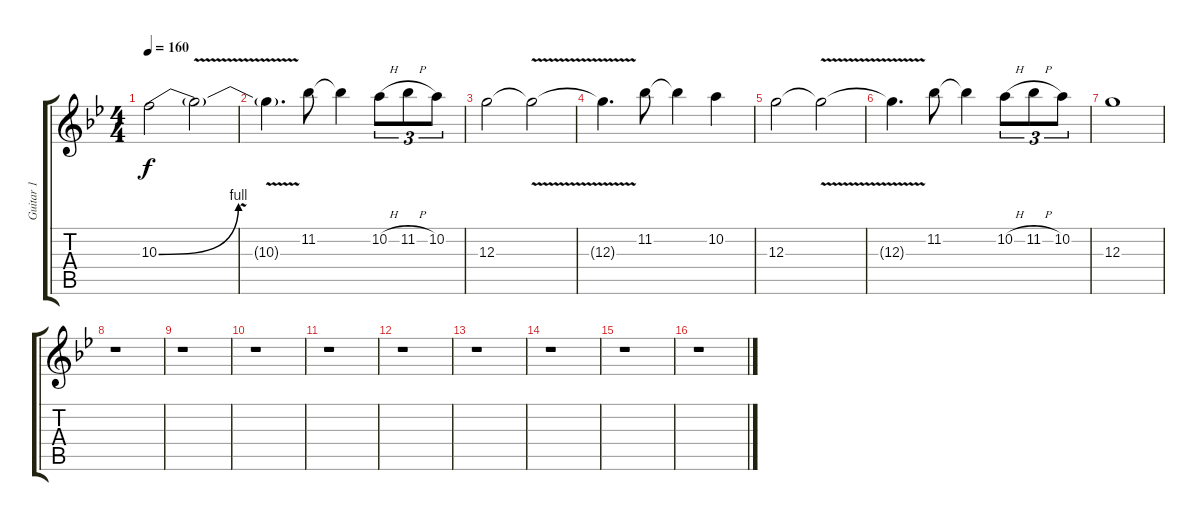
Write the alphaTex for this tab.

\track ("Guitar 1" "Guitar 1") {instrument distortionguitar}
\staff {score tabs}
\tuning (E4 B3 G3 D3 A2 E2) {hide}
\ts (4 4)
\tempo 160
\clef g2
\ks bb
10.3{be (bend 0 0 60 4)}.2{dy f volume 7} 10.3{v t}.2 |
10.3{t}.4{d} 11.2.8 11.2{t}.4 10.2{h}.8{tu (3 2)} 11.2{h}.8{tu (3 2)} 10.2.8{tu (3 2)} |
12.3.2{volume 0} 12.3{v t}.2 |
12.3{t}.4{d} 11.2.8 11.2{t}.4 10.2.4 |
12.3.2 12.3{v t}.2 |
12.3{t}.4{d} 11.2.8 11.2{t}.4 10.2{h}.8{tu (3 2)} 11.2{h}.8{tu (3 2)} 10.2.8{tu (3 2)} |
12.3.1 |
r.1 |
r.1 |
r.1 |
r.1 |
r.1 |
r.1 |
r.1 |
r.1 |
r.1
